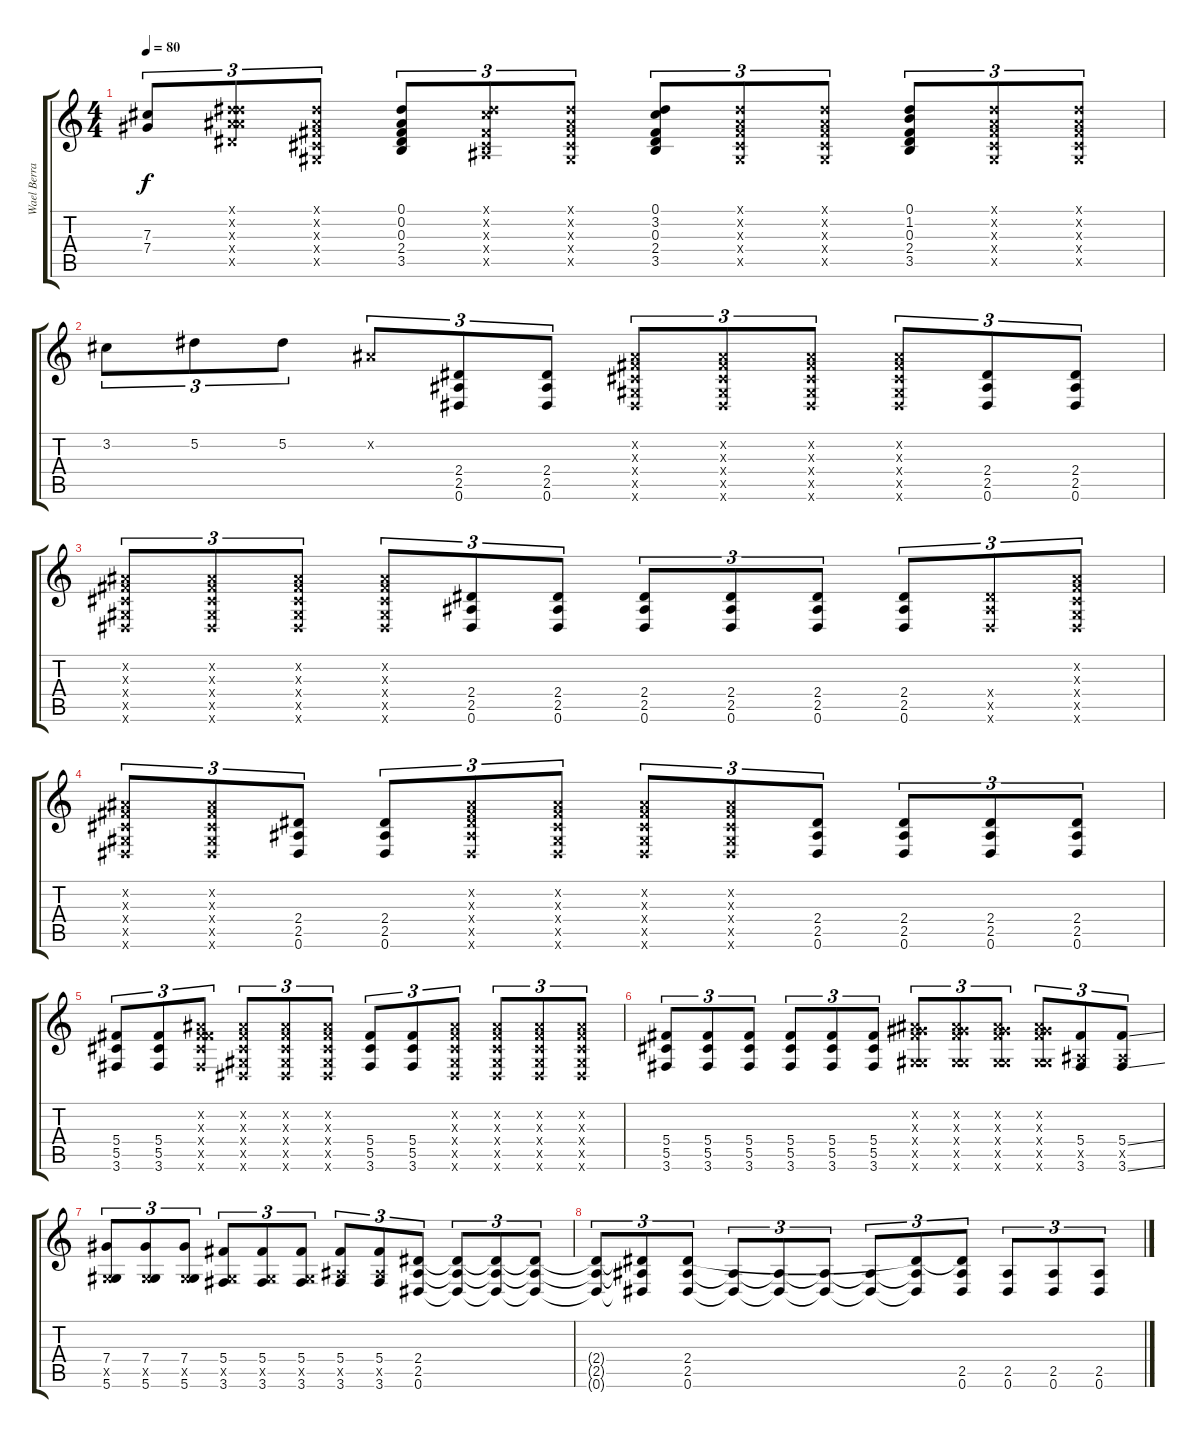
\track ("Wael Berrais" "Wael Berra") {instrument distortionguitar}
\staff {score tabs}
\tuning (Eb4 Bb3 Gb3 Db3 Ab2 Eb2) {hide}
\ts (4 4)
\tempo 80
\clef g2
\ks c
(7.3 7.4).8{tu (3 2) dy f} (0.1{x} 0.2{x} 9.3{x} 9.4{x} 7.5{x}).8{tu (3 2)} (0.1{x} 0.2{x} 0.3{x} 0.4{x} 0.5{x}).8{tu (3 2)} (0.1 0.2 0.3 2.4 3.5).8{tu (3 2)} (0.1{x} 3.2{x} 0.3{x} 0.4{x} 2.5{x}).8{tu (3 2)} (0.1{x} 0.2{x} 0.3{x} 0.4{x} 0.5{x}).8{tu (3 2)} (0.1 3.2 0.3 2.4 3.5).8{tu (3 2)} (0.1{x} 0.2{x} 0.3{x} 0.4{x} 0.5{x}).8{tu (3 2)} (0.1{x} 0.2{x} 0.3{x} 0.4{x} 0.5{x}).8{tu (3 2)} (0.1 1.2 0.3 2.4 3.5).8{tu (3 2)} (0.1{x} 0.2{x} 0.3{x} 0.4{x} 0.5{x}).8{tu (3 2)} (0.1{x} 0.2{x} 0.3{x} 0.4{x} 0.5{x}).8{tu (3 2)} |
3.2.8{tu (3 2)} 5.2.8{tu (3 2)} 5.2.8{tu (3 2)} 0.2{x}.8{tu (3 2)} (2.4 2.5 0.6).8{tu (3 2)} (2.4 2.5 0.6).8{tu (3 2)} (0.2{x} 0.3{x} 0.4{x} 0.5{x} 0.6{x}).8{tu (3 2)} (0.2{x} 0.3{x} 0.4{x} 0.5{x} 0.6{x}).8{tu (3 2)} (0.2{x} 0.3{x} 0.4{x} 0.5{x} 0.6{x}).8{tu (3 2)} (0.2{x} 0.3{x} 0.4{x} 0.5{x} 0.6{x}).8{tu (3 2)} (2.4 2.5 0.6).8{tu (3 2)} (2.4 2.5 0.6).8{tu (3 2)} |
(0.2{x} 0.3{x} 0.4{x} 0.5{x} 0.6{x}).8{tu (3 2)} (0.2{x} 0.3{x} 0.4{x} 0.5{x} 0.6{x}).8{tu (3 2)} (0.2{x} 0.3{x} 0.4{x} 0.5{x} 0.6{x}).8{tu (3 2)} (0.2{x} 0.3{x} 0.4{x} 0.5{x} 0.6{x}).8{tu (3 2)} (2.4 2.5 0.6).8{tu (3 2)} (2.4 2.5 0.6).8{tu (3 2)} (2.4 2.5 0.6).8{tu (3 2)} (2.4 2.5 0.6).8{tu (3 2)} (2.4 2.5 0.6).8{tu (3 2)} (2.4 2.5 0.6).8{tu (3 2)} (2.4{x} 2.5{x} 0.6{x}).8{tu (3 2)} (0.2{x} 0.3{x} 0.4{x} 0.5{x} 0.6{x}).8{tu (3 2)} |
(0.2{x} 0.3{x} 0.4{x} 0.5{x} 0.6{x}).8{tu (3 2)} (0.2{x} 0.3{x} 0.4{x} 0.5{x} 0.6{x}).8{tu (3 2)} (2.4 2.5 0.6).8{tu (3 2)} (2.4 2.5 0.6).8{tu (3 2)} (0.2{x} 0.3{x} 2.4{x} 2.5{x} 0.6{x}).8{tu (3 2)} (0.2{x} 0.3{x} 0.4{x} 0.5{x} 0.6{x}).8{tu (3 2)} (0.2{x} 0.3{x} 0.4{x} 0.5{x} 0.6{x}).8{tu (3 2)} (0.2{x} 0.3{x} 0.4{x} 0.5{x} 0.6{x}).8{tu (3 2)} (2.4 2.5 0.6).8{tu (3 2)} (2.4 2.5 0.6).8{tu (3 2)} (2.4 2.5 0.6).8{tu (3 2)} (2.4 2.5 0.6).8{tu (3 2)} |
(5.4 5.5 3.6).8{tu (3 2)} (5.4 5.5 3.6).8{tu (3 2)} (0.2{x} 0.3{x} 5.4{x} 5.5{x} 3.6{x}).8{tu (3 2)} (0.2{x} 0.3{x} 0.4{x} 0.5{x} 0.6{x}).8{tu (3 2)} (0.2{x} 0.3{x} 0.4{x} 0.5{x} 0.6{x}).8{tu (3 2)} (0.2{x} 0.3{x} 0.4{x} 0.5{x} 0.6{x}).8{tu (3 2)} (5.4 5.5 3.6).8{tu (3 2)} (5.4 5.5 3.6).8{tu (3 2)} (0.2{x} 0.3{x} 0.4{x} 0.5{x} 0.6{x}).8{tu (3 2)} (0.2{x} 0.3{x} 0.4{x} 0.5{x} 0.6{x}).8{tu (3 2)} (0.2{x} 0.3{x} 0.4{x} 0.5{x} 0.6{x}).8{tu (3 2)} (0.2{x} 0.3{x} 0.4{x} 0.5{x} 0.6{x}).8{tu (3 2)} |
(5.4 5.5 3.6).8{tu (3 2)} (5.4 5.5 3.6).8{tu (3 2)} (5.4 5.5 3.6).8{tu (3 2)} (5.4 5.5 3.6).8{tu (3 2)} (5.4 5.5 3.6).8{tu (3 2)} (5.4 5.5 3.6).8{tu (3 2)} (0.2{x} 0.3{x} 7.4{x} 0.5{x} 5.6{x}).8{tu (3 2)} (0.2{x} 0.3{x} 7.4{x} 0.5{x} 5.6{x}).8{tu (3 2)} (0.2{x} 0.3{x} 7.4{x} 0.5{x} 5.6{x}).8{tu (3 2)} (0.2{x} 0.3{x} 7.4{x} 0.5{x} 5.6{x}).8{tu (3 2)} (5.4 2.5{x} 3.6).8{tu (3 2)} (5.4{ss} 2.5{x} 3.6{ss}).8{tu (3 2)} |
(7.4 0.5{x} 5.6).8{tu (3 2)} (7.4 0.5{x} 5.6).8{tu (3 2)} (7.4 0.5{x} 5.6).8{tu (3 2)} (5.4 0.5{x} 3.6).8{tu (3 2)} (5.4 0.5{x} 3.6).8{tu (3 2)} (5.4 0.5{x} 3.6).8{tu (3 2)} (5.4 2.5{x} 3.6).8{tu (3 2)} (5.4 2.5{x} 3.6).8{tu (3 2)} (2.4 2.5 0.6).8{tu (3 2)} (2.4{t} 2.5{t} 0.6{t}).8{tu (3 2)} (2.4{t} 2.5{t} 0.6{t}).8{tu (3 2)} (2.4{t} 2.5{t} 0.6{t}).8{tu (3 2)} |
(2.4{t} 2.5{t} 0.6{t}).8{tu (3 2)} (2.4{t} 2.5{t} 0.6{t}).8{tu (3 2)} (2.4 2.5 0.6).8{tu (3 2)} (2.5{t} 0.6{t}).8{tu (3 2)} (2.5{t} 0.6{t}).8{tu (3 2)} (2.5{t} 0.6{t}).8{tu (3 2)} (2.5{t} 0.6{t}).8{tu (3 2)} (2.4{t} 2.5{t} 0.6{t}).8{tu (3 2)} (2.4{t} 2.5 0.6).8{tu (3 2)} (2.5 0.6).8{tu (3 2)} (2.5 0.6).8{tu (3 2)} (2.5 0.6).8{tu (3 2)}
